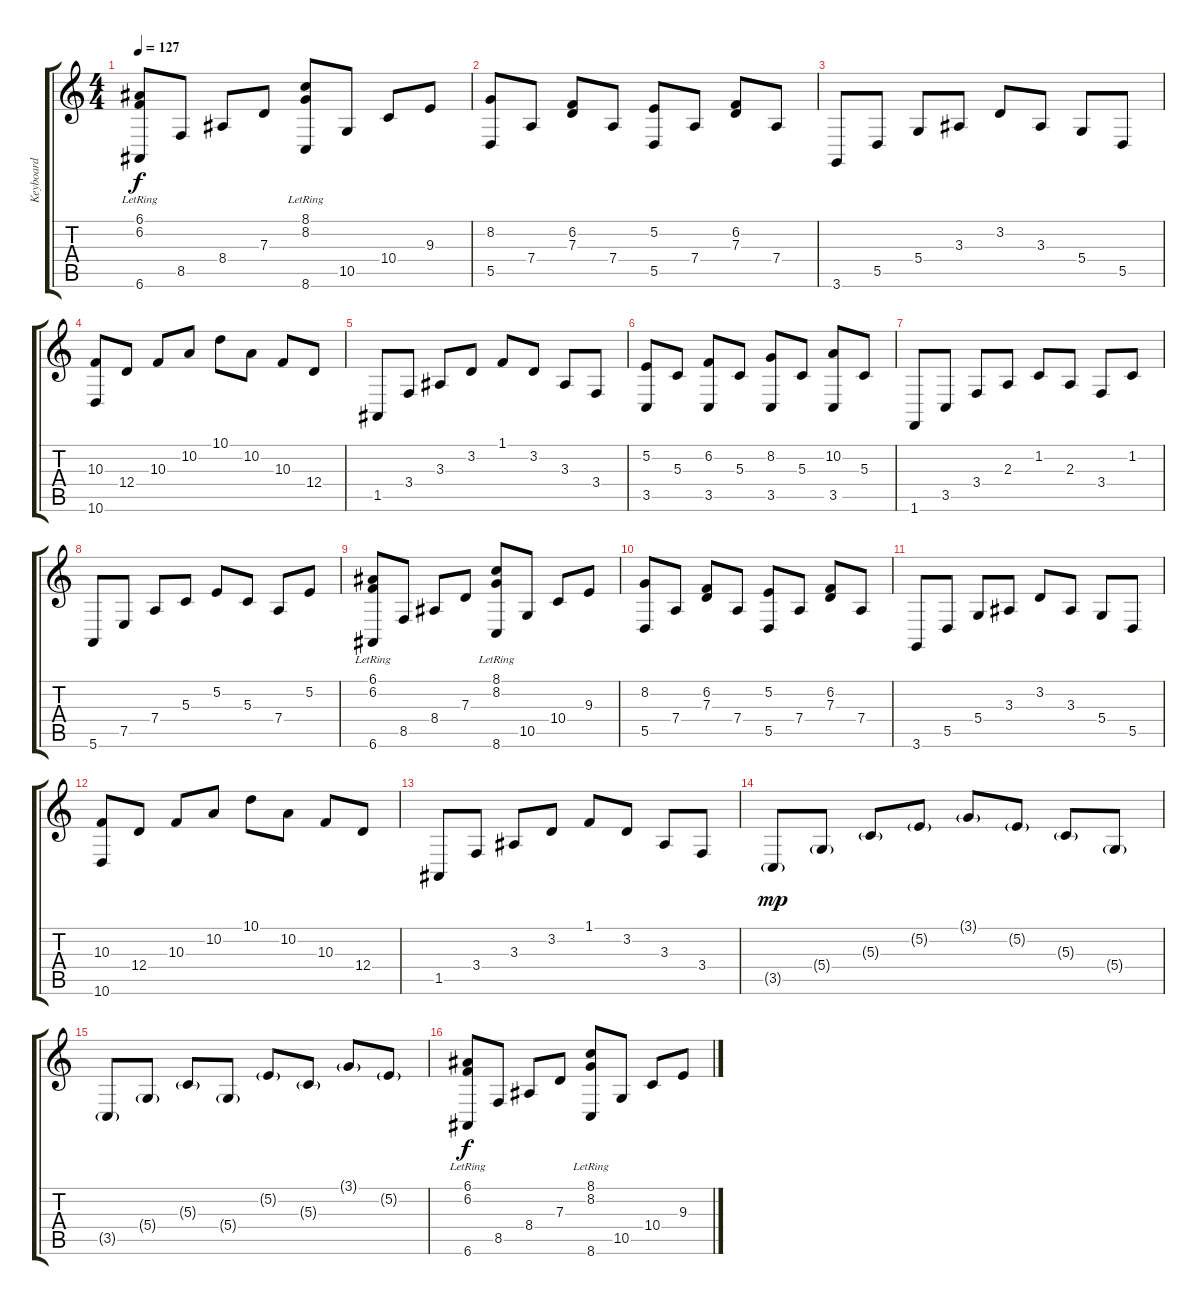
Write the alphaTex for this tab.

\track ("Keyboard" "Keyboard") {instrument electricgrandpiano}
\staff {score tabs}
\tuning (E4 B3 G3 D3 A2 E2) {hide}
\ts (4 4)
\tempo 127
\clef g2
\ks c
(6.1{lr} 6.2{lr} 6.6).8{dy f} 8.5.8 8.4.8 7.3.8 (8.1{lr} 8.2{lr} 8.6).8 10.5.8 10.4.8 9.3.8 |
(8.2 5.5).8 7.4.8 (6.2 7.3).8 7.4.8 (5.2 5.5).8 7.4.8 (6.2 7.3).8 7.4.8 |
3.6.8 5.5.8 5.4.8 3.3.8 3.2.8 3.3.8 5.4.8 5.5.8 |
(10.3 10.6).8 12.4.8 10.3.8 10.2.8 10.1.8 10.2.8 10.3.8 12.4.8 |
1.5.8 3.4.8 3.3.8 3.2.8 1.1.8 3.2.8 3.3.8 3.4.8 |
(5.2 3.5).8 5.3.8 (6.2 3.5).8 5.3.8 (8.2 3.5).8 5.3.8 (10.2 3.5).8 5.3.8 |
1.6.8 3.5.8 3.4.8 2.3.8 1.2.8 2.3.8 3.4.8 1.2.8 |
5.6.8 7.5.8 7.4.8 5.3.8 5.2.8 5.3.8 7.4.8 5.2.8 |
(6.1{lr} 6.2{lr} 6.6).8 8.5.8 8.4.8 7.3.8 (8.1{lr} 8.2{lr} 8.6).8 10.5.8 10.4.8 9.3.8 |
(8.2 5.5).8 7.4.8 (6.2 7.3).8 7.4.8 (5.2 5.5).8 7.4.8 (6.2 7.3).8 7.4.8 |
3.6.8 5.5.8 5.4.8 3.3.8 3.2.8 3.3.8 5.4.8 5.5.8 |
(10.3 10.6).8 12.4.8 10.3.8 10.2.8 10.1.8 10.2.8 10.3.8 12.4.8 |
1.5.8 3.4.8 3.3.8 3.2.8 1.1.8 3.2.8 3.3.8 3.4.8 |
3.5{g}.8{dy mp} 5.4{g}.8 5.3{g}.8 5.2{g}.8 3.1{g}.8 5.2{g}.8 5.3{g}.8 5.4{g}.8 |
3.5{g}.8 5.4{g}.8 5.3{g}.8 5.4{g}.8 5.2{g}.8 5.3{g}.8 3.1{g}.8 5.2{g}.8 |
(6.1{lr} 6.2{lr} 6.6).8{dy f} 8.5.8 8.4.8 7.3.8 (8.1{lr} 8.2{lr} 8.6).8 10.5.8 10.4.8 9.3.8
